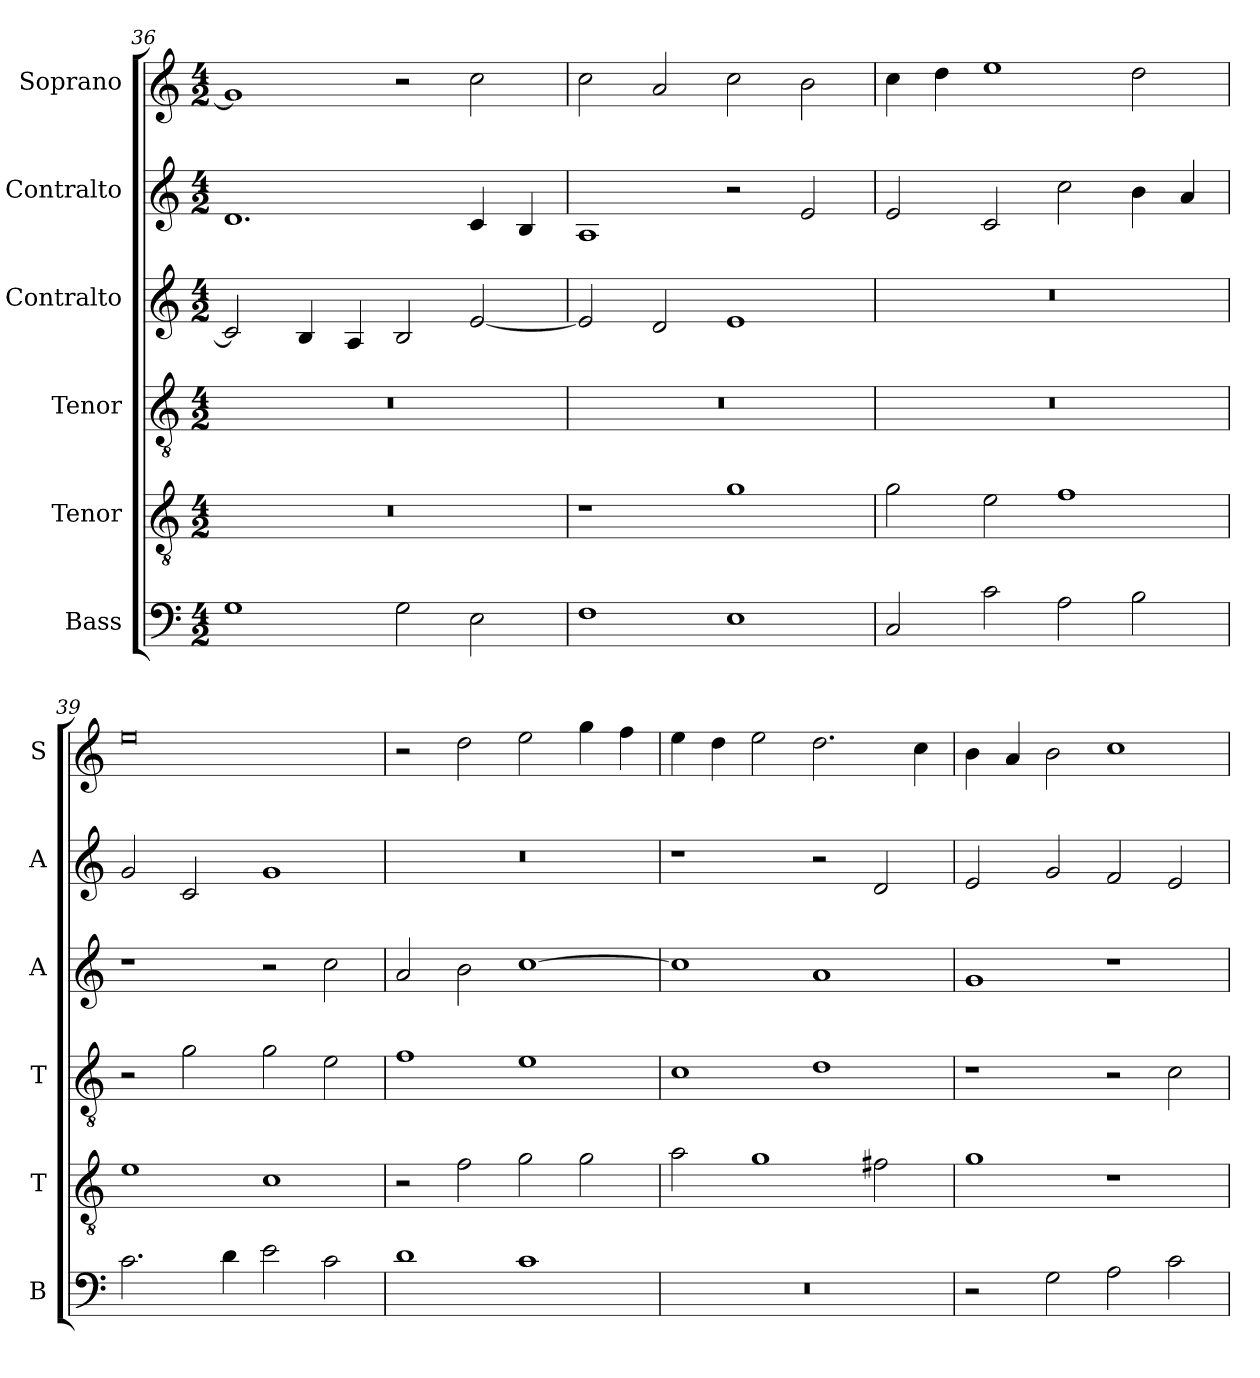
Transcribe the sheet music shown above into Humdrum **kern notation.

**kern	**kern	**kern	**kern	**kern	**kern
*part6	*part5	*part4	*part3	*part2	*part1
*staff6	*staff5	*staff4	*staff3	*staff2	*staff1
*I"Bass	*I"Tenor	*I"Tenor	*I"Contralto	*I"Contralto	*I"Soprano
*I'B	*I'T	*I'T	*I'A	*I'A	*I'S
*clefF4	*clefGv2	*clefGv2	*clefG2	*clefG2	*clefG2
*k[]	*k[]	*k[]	*k[]	*k[]	*k[]
*G:mix	*G:mix	*G:mix	*G:mix	*G:mix	*G:mix
*M4/2	*M4/2	*M4/2	*M4/2	*M4/2	*M4/2
=36	=36	=36	=36	=36	=36
1G	0r	0r	2c]	1.d	1g]
.	.	.	4B	.	.
.	.	.	4A	.	.
2G	.	.	2B	.	2r
2E	.	.	[2e	4c	2cc
.	.	.	.	4B	.
=37	=37	=37	=37	=37	=37
1F	1r	0r	2e]	1A	2cc
.	.	.	2d	.	2a
1E	1g	.	1e	2r	2cc
.	.	.	.	2e	2b
=38	=38	=38	=38	=38	=38
2C	2g	0r	0r	2e	4cc
.	.	.	.	.	4dd
2c	2e	.	.	2c	1ee
2A	1f	.	.	2cc	.
2B	.	.	.	4b	2dd
.	.	.	.	4a	.
=39	=39	=39	=39	=39	=39
2.c	1e	2r	1r	2g	0ee
.	.	2g	.	2c	.
4d	.	.	.	.	.
2e	1c	2g	2r	1g	.
2c	.	2e	2cc	.	.
=40	=40	=40	=40	=40	=40
1d	2r	1f	2a	0r	2r
.	2f	.	2b	.	2dd
1c	2g	1e	[1cc	.	2ee
.	2g	.	.	.	4gg
.	.	.	.	.	4ff
=41	=41	=41	=41	=41	=41
0r	2a	1c	1cc]	1r	4ee
.	.	.	.	.	4dd
.	1g	.	.	.	2ee
.	.	1d	1a	2r	2.dd
.	2f#X	.	.	2d	.
.	.	.	.	.	4cc
=42	=42	=42	=42	=42	=42
2r	1g	1r	1g	2e	4b
.	.	.	.	.	4a
2G	.	.	.	2g	2b
2A	1r	2r	1r	2f	1cc
2c	.	2c	.	2e	.
=	=	=	=	=	=
*-	*-	*-	*-	*-	*-
